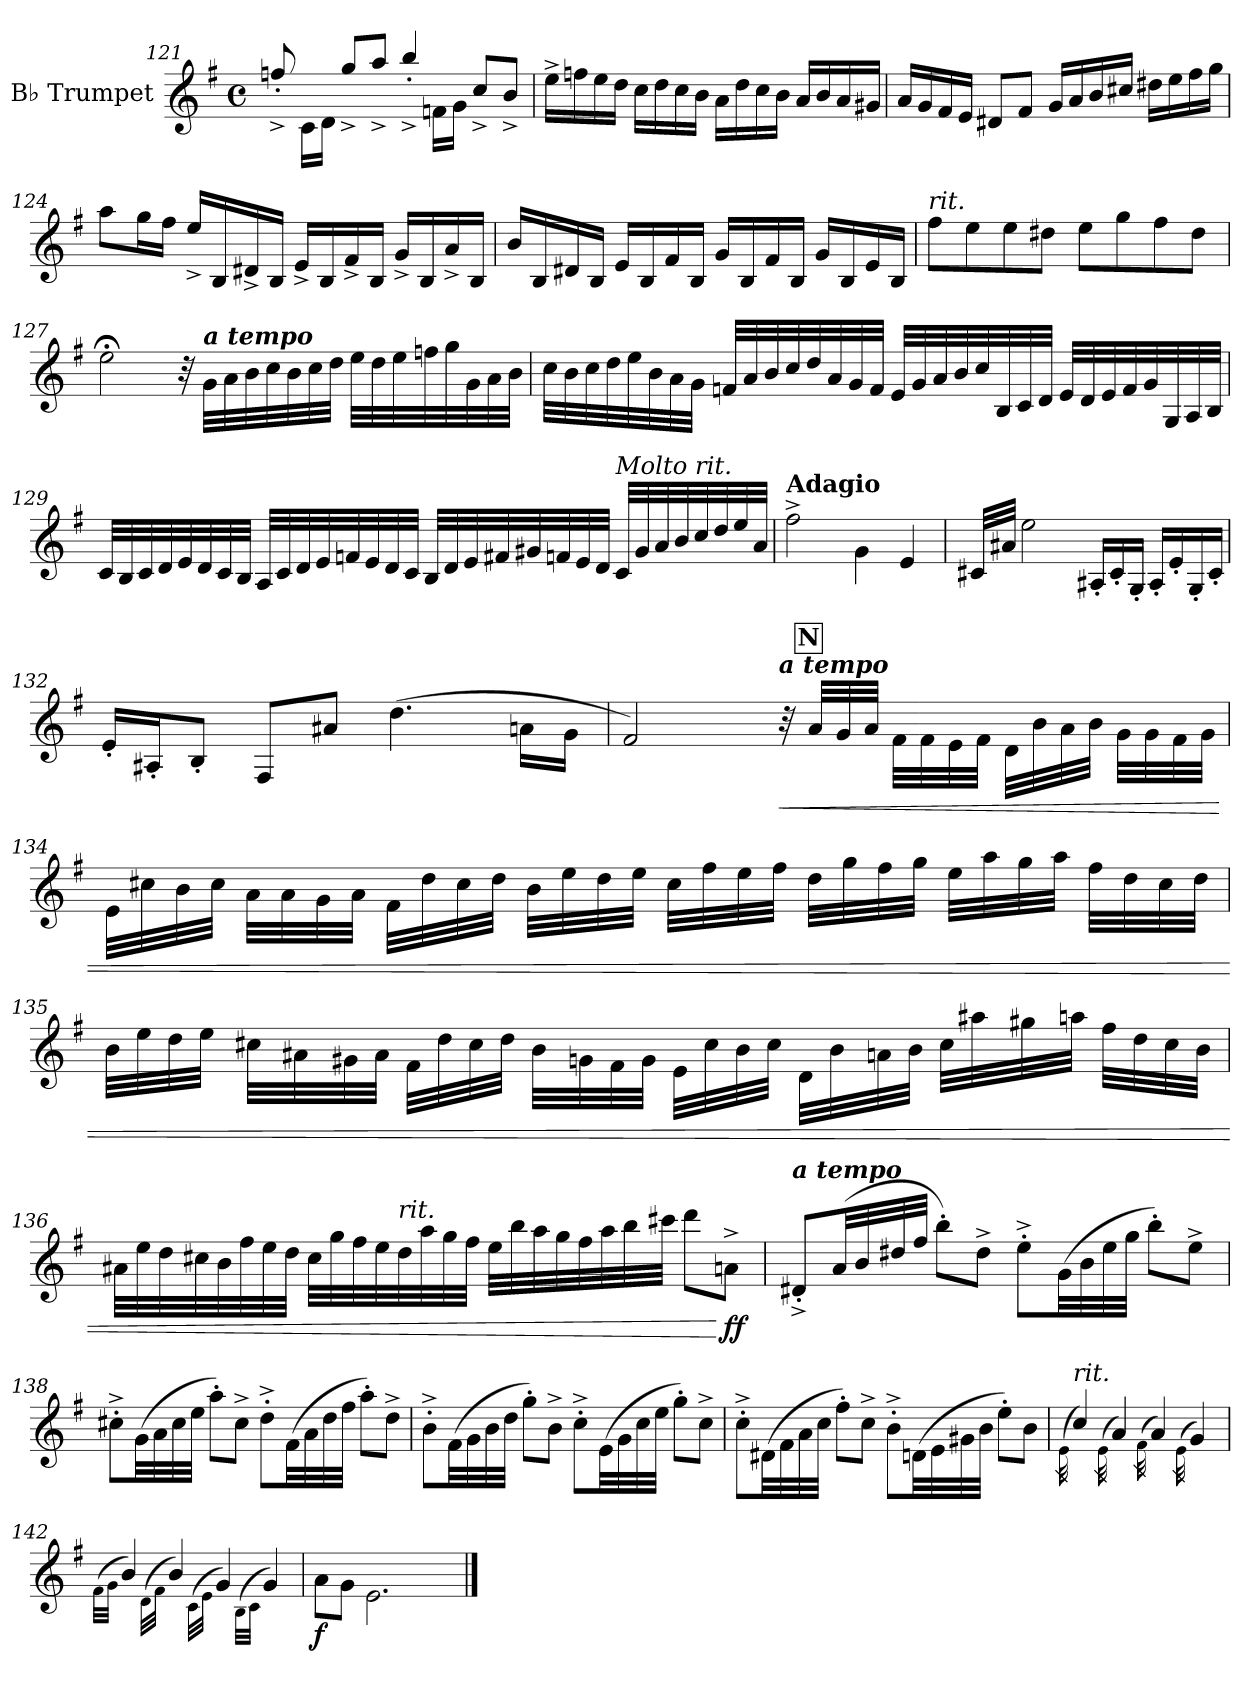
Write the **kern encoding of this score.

**kern	**dynam
*part1	*part1
*staff1	*staff1
*I"B♭ Trumpet	*
*I'B♭ Tpt.	*
*clefG2	*
*ITrd1c2	*
*k[b-]	*
*M4/4	*
*met(c)	*
=121	=121
*^	*
8ryy	8ee-X'^/	.
16B-\LL	8ryy	.
16c\JJ	.	.
8ryy	8ff^/L	.
8ryy	8gg^/J	.
8ryy	4aa'^/	.
16e-X\LL	.	.
16f\JJ	.	.
8ryy	8b-^/L	.
8ryy	8a^/J	.
*v	*v	*
!!LO:LB:g=z
=122	=122
16dd^\LL	.
16ee-X\	.
16dd\	.
16cc\JJ	.
16b-\LL	.
16cc\	.
16b-\	.
16a\JJ	.
16g\LL	.
16cc\	.
16b-\	.
16a\JJ	.
16g/LL	.
16a/	.
16g/	.
16f#X/JJ	.
=123	=123
16g/LL	.
16f/	.
16e/	.
16d/JJ	.
8c#X/L	.
8e/J	.
16f/LL	.
16g/	.
16a/	.
16bn/JJ	.
16cc#X\LL	.
16dd\	.
16ee\	.
16ff\JJ	.
=124	=124
8gg\L	.
16ff\L	.
16ee\JJ	.
16dd^/LL	.
16A/	.
16c#X^/	.
16A/JJ	.
16d^/LL	.
16A/	.
16e^/	.
16A/JJ	.
16f^/LL	.
16A/	.
16g^/	.
16A/JJ	.
!!LO:LB:g=z
=125	=125
16a/LL	.
16A/	.
16c#X/	.
16A/JJ	.
16d/LL	.
16A/	.
16e/	.
16A/JJ	.
16f/LL	.
16A/	.
16e/	.
16A/JJ	.
16f/LL	.
16A/	.
16d/	.
16A/JJ	.
=126	=126
*MM70	*
!LO:TX:a:i:t=rit.	!
8ee\L	.
8dd\	.
*MM65	*
8dd\	.
8cc#X\J	.
*MM60	*
8dd\L	.
8ff\	.
*MM55	*
8ee\	.
8cc#\J	.
=127	=127
*MM50	*
2dd;<\	.
32r	.
*MM67	*
!LO:TX:a:Bi:t=a tempo	!
32f\LLL	.
32g\	.
32a\	.
32b-\	.
32a\	.
32b-\	.
32cc\JJJ	.
32dd\LLL	.
32cc\	.
32dd\	.
32ee-X\	.
32ff\	.
32f\	.
32g\	.
32a\JJJ	.
!!LO:LB:g=z
=128	=128
32b-\LLL	.
32a\	.
32b-\	.
32cc\	.
32dd\	.
32a\	.
32g\	.
32f\JJJ	.
32e-X/LLL	.
32g/	.
32a/	.
32b-/	.
32cc/	.
32g/	.
32f/	.
32e-/JJJ	.
32d/LLL	.
32f/	.
32g/	.
32a/	.
32b-/	.
32A/	.
32B-/	.
32c/JJJ	.
32d/LLL	.
32c/	.
32d/	.
32e-/	.
32f/	.
32F/	.
32G/	.
32A/JJJ	.
!!LO:LB:g=z
=129	=129
32B-/LLL	.
32A/	.
32B-/	.
32c/	.
32d/	.
32c/	.
32B-/	.
32A/JJJ	.
32G/LLL	.
32B-/	.
32c/	.
32d/	.
32e-X/	.
32d/	.
32c/	.
32B-/JJJ	.
32A/LLL	.
32c/	.
32d/	.
32en/	.
32f#X/	.
32e-X/	.
32d/	.
32c/JJJ	.
*MM50	*
!LO:TX:a:i:t=Molto rit.	!
32B-/LLL	.
32f#/	.
32g/	.
32a/	.
*MM35	*
32b-/	.
32cc/	.
32dd/	.
32g/JJJ	.
=130	=130
*MM50	*
!LO:TX:a:B:t=Adagio	!
2ee^\	.
4f\	.
4d/	.
=131	=131
32Bn/LLL	.
32g#X/JJJ	.
2dd\	.
*MM47	*
16G#X'/LL	.
16B'/	.
16F'/JJ	.
16G#'/LL	.
16d'/	.
16F'/	.
16B'/JJ	.
!!LO:LB:g=z
=132	=132
16d'/LL	.
16G#X'/J	.
8A'/J	.
8E/L	.
8g#X/J	.
(4.cc\	.
16gn\LL	.
16f\JJ	.
!!LO:REH:place=s1:a:B:fs=14:t=N:qo=2.125
=133	=133
2e/)	.
*MM73	*
!LO:TX:a:Bi:t=a tempo	!
!	!LO:HP:b
32r	<
32g/LLL	.
32f/	.
32g/JJJ	.
32e\LLL	.
32e\	.
32d\	.
32e\JJJ	.
32c\LLL	.
32a\	.
32g\	.
32a\JJJ	.
32f\LLL	.
32f\	.
32e\	.
32f\JJJ	.
=134	=134
32d\LLL	.
32bn\	.
32a\	.
32b\JJJ	.
32g\LLL	.
32g\	.
32f\	.
32g\JJJ	.
32e\LLL	.
32cc\	.
32b\	.
32cc\JJJ	.
32a\LLL	.
32dd\	.
32cc\	.
32dd\JJJ	.
32b\LLL	.
32ee\	.
32dd\	.
32ee\JJJ	.
32cc\LLL	.
32ff\	.
32ee\	.
32ff\JJJ	.
32dd\LLL	.
32gg\	.
32ff\	.
32gg\JJJ	.
32ee\LLL	.
32cc\	.
32b\	.
32cc\JJJ	.
!!LO:LB:g=z
=135	=135
32a\LLL	.
32dd\	.
32cc\	.
32dd\JJJ	.
32bn\LLL	.
32g#X\	.
32f#X\	.
32g#\JJJ	.
32e\LLL	.
32cc\	.
32b\	.
32cc\JJJ	.
32a\LLL	.
32fn\	.
32e\	.
32f\JJJ	.
32d\LLL	.
32b\	.
32a\	.
32b\JJJ	.
32c\LLL	.
32a\	.
32gn\	.
32a\JJJ	.
32b\LLL	.
32gg#X\	.
32ff#X\	.
32ggn\JJJ	.
32ee\LLL	.
32cc\	.
32b\	.
32a\JJJ	.
=136	=136
32g#X\LLL	.
32dd\	.
32cc\	.
32bn\	.
32a\	.
32ee\	.
32dd\	.
32cc\JJJ	.
32b\LLL	.
32ff\	.
32ee\	.
32dd\	.
*MM66	*
!LO:TX:a:i:t=rit.	!
32cc\	.
32gg\	.
32ff\	.
32ee\JJJ	.
*MM60	*
32dd\LLL	.
32aa\	.
32gg\	.
32ff\	.
*MM50	*
32ee\	.
32gg\	.
32aa\	.
32bbn\JJJ	.
*MM40	*
8ccc\L	.
!	!LO:DY:n=1:b
8gn^\J	[ ff
!!LO:LB:g=z
=137	=137
*MM73	*
!LO:TX:a:Bi:t=a tempo	!
8c#X^'/L	.
(32g/LL	.
32a/	.
32cc#X/	.
32ee/JJJ	.
8aa'\L)	.
8cc#^\J	.
8dd^'\L	.
(32f\LL	.
32a\	.
32dd\	.
32ff\JJJ	.
8aa'\L)	.
8dd^\J	.
=138	=138
8bn^'\L	.
(32f\LL	.
32g\	.
32b\	.
32dd\JJJ	.
8gg'\L)	.
8b^\J	.
8cc^'\L	.
(32e\LL	.
32g\	.
32cc\	.
32ee\JJJ	.
8gg'\L)	.
8cc^\J	.
=139	=139
8a^'\L	.
(32e\LL	.
32f\	.
32a\	.
32cc\JJJ	.
8ff'\L)	.
8a^\J	.
8b-^'\L	.
(32d\LL	.
32f\	.
32b-\	.
32dd\JJJ	.
8ff'\L)	.
8b-^\J	.
=140	=140
8b-^'\L	.
(32c#X\LL	.
32e\	.
32g\	.
32b-\JJJ	.
8ee'\L)	.
8b-^\J	.
8a^'\L	.
(32cn\LL	.
32d\	.
32f#X\	.
32a\JJJ	.
8dd'\L)	.
*MM48	*
8a\J	.
!!LO:LB:g=z
=141	=141
*^	*
.	(32qd\	.
!LO:TX:a:i:t=rit.	!	!
4ryy	4b-/)	.
*MM45	*	*
.	(32qd\	.
4ryy	4g/)	.
*MM40	*	*
.	(32qe\	.
4ryy	4g/)	.
*MM35	*	*
.	(32qd\	.
4ryy	4f/)	.
=142	=142	=142
*MM30	*	*
.	(32qe\LLL	.
.	32qf\JJJ	.
4ryy	4a/)	.
.	(32qc\LLL	.
.	32qe\JJJ	.
4ryy	4a/)	.
*MM32	*	*
.	(32qB-\LLL	.
.	32qd\JJJ	.
4ryy	4f/)	.
*MM26	*	*
.	(32qA\LLL	.
.	32qB-\JJJ	.
4ryy	4f/)	.
=143	=143	=143
!	!	!LO:DY:b
4ryy	8g\L	f
.	8f\J	.
4ryy	2.d\	.
2ryy	.	.
*v	*v	*
==	==
*-	*-
